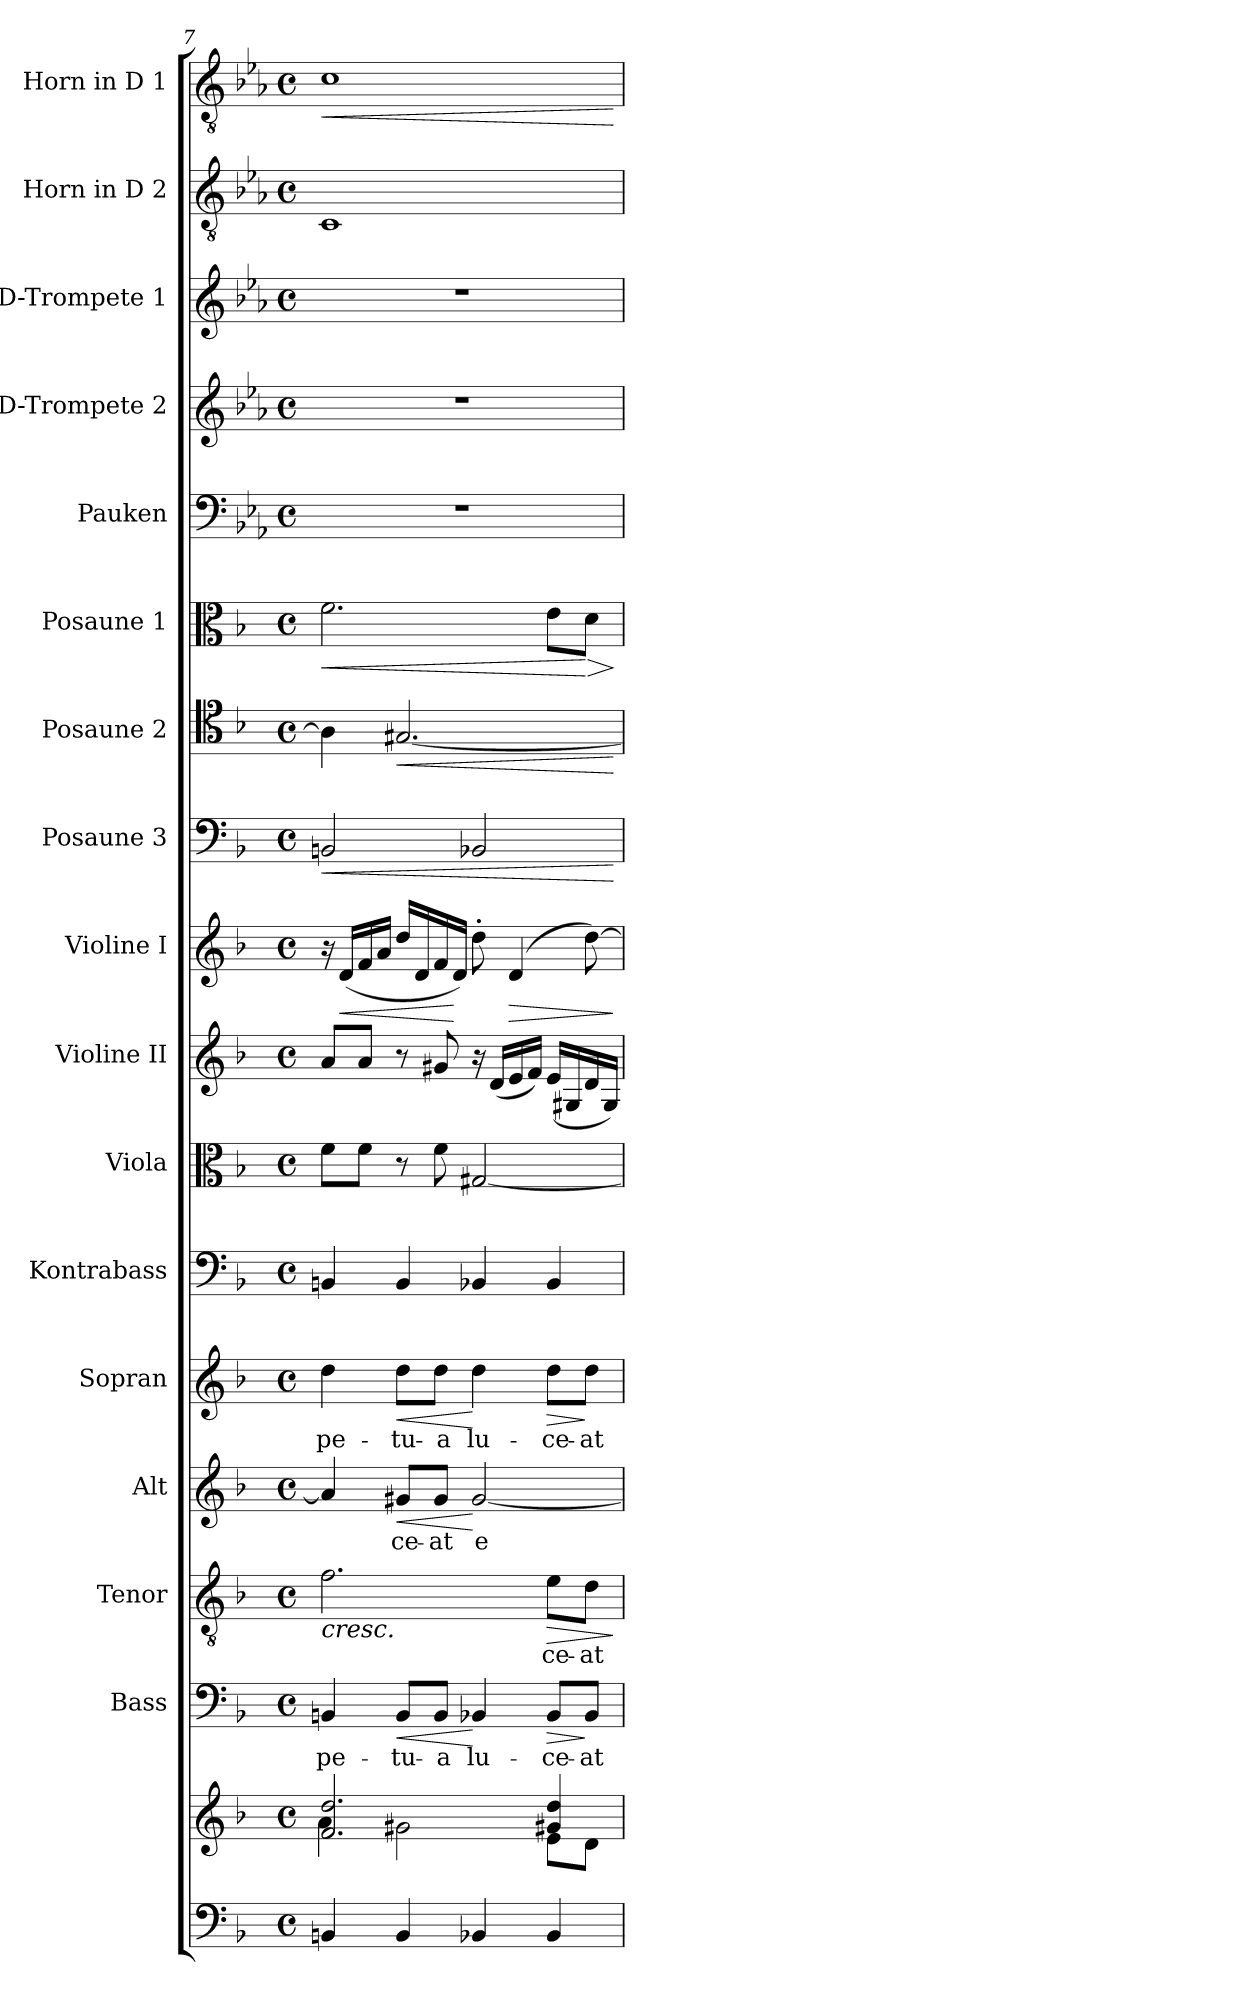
**kern	**kern	**kern	**text	**dynam	**kern	**text	**dynam	**kern	**text	**dynam	**kern	**text	**dynam	**kern	**kern	**kern	**kern	**dynam	**kern	**dynam	**kern	**dynam	**kern	**dynam	**kern	**kern	**kern	**kern	**kern	**dynam
*part17	*part17	*part16	*part16	*part16	*part15	*part15	*part15	*part14	*part14	*part14	*part13	*part13	*part13	*part12	*part11	*part10	*part9	*part9	*part8	*part8	*part7	*part7	*part6	*part6	*part5	*part4	*part3	*part2	*part1	*part1
*staff18	*staff17	*staff16	*staff16	*staff16	*staff15	*staff15	*staff15	*staff14	*staff14	*staff14	*staff13	*staff13	*staff13	*staff12	*staff11	*staff10	*staff9	*staff9	*staff8	*staff8	*staff7	*staff7	*staff6	*staff6	*staff5	*staff4	*staff3	*staff2	*staff1	*staff1
*	*	*I"Bass	*	*	*I"Tenor	*	*	*I"Alt	*	*	*I"Sopran	*	*	*I"Kontrabass	*I"Viola	*I"Violine II	*I"Violine I	*	*I"Posaune 3	*	*I"Posaune 2	*	*I"Posaune 1	*	*I"Pauken	*I"D-Trompete 2	*I"D-Trompete 1	*I"Horn in D 2	*I"Horn in D 1	*
*	*	*I'B.	*	*	*I'T.	*	*	*I'A.	*	*	*I'S.	*	*	*I'Kb.	*I'Vla.	*I'Vl. II	*I'Vl. I	*	*I'Pos. 3	*	*I'Pos. 2	*	*I'Pos. 1	*	*I'Pk.	*I'D Trp. 2	*I'D Trp. 1	*I'Hrn. 2	*I'Hrn. 1	*
*clefF4	*clefG2	*clefF4	*	*	*clefGv2	*	*	*clefG2	*	*	*clefG2	*	*	*clefF4	*clefC3	*clefG2	*clefG2	*	*clefF4	*	*clefC4	*	*clefC3	*	*clefF4	*clefG2	*clefG2	*clefGv2	*clefGv2	*
*	*	*	*	*	*	*	*	*	*	*	*	*	*	*ITrd7c12	*	*	*	*	*	*	*	*	*	*	*ITrd-1c-2	*ITrd-1c-2	*ITrd-1c-2	*ITrd-1c-2	*ITrd-1c-2	*
*k[b-]	*k[b-]	*k[b-]	*	*	*k[b-]	*	*	*k[b-]	*	*	*k[b-]	*	*	*k[b-]	*k[b-]	*k[b-]	*k[b-]	*	*k[b-]	*	*k[b-]	*	*k[b-]	*	*k[b-]	*k[b-]	*k[b-]	*k[b-]	*k[b-]	*
*F:	*F:	*F:	*	*	*F:	*	*	*F:	*	*	*F:	*	*	*F:	*F:	*F:	*F:	*	*F:	*	*F:	*	*F:	*	*F:	*F:	*F:	*F:	*F:	*
*M4/4	*M4/4	*M4/4	*	*	*M4/4	*	*	*M4/4	*	*	*M4/4	*	*	*M4/4	*M4/4	*M4/4	*M4/4	*	*M4/4	*	*M4/4	*	*M4/4	*	*M4/4	*M4/4	*M4/4	*M4/4	*M4/4	*
*met(c)	*met(c)	*met(c)	*	*	*met(c)	*	*	*met(c)	*	*	*met(c)	*	*	*met(c)	*met(c)	*met(c)	*met(c)	*	*met(c)	*	*met(c)	*	*met(c)	*	*met(c)	*met(c)	*met(c)	*met(c)	*met(c)	*
=7	=7	=7	=7	=7	=7	=7	=7	=7	=7	=7	=7	=7	=7	=7	=7	=7	=7	=7	=7	=7	=7	=7	=7	=7	=7	=7	=7	=7	=7	=7
*	*^	*	*	*	*	*	*	*	*	*	*	*	*	*	*	*	*	*	*	*	*	*	*	*	*	*	*	*	*	*
!	!	!	!	!LO:LY:b	!	!	!	!LO:HP:b	!	!	!	!	!LO:LY:b	!	!	!	!	!	!	!	!LO:HP:b	!	!	!	!LO:HP:b	!	!	!	!	!	!LO:HP:b
4BBn/	2.f/ 2.dd/	4a\	4BBn/	-pe-	.	2.f\	.	<	4a/]	.	.	4dd\	-pe-	.	4BBBn/	8f\L	8a/L	16r	.	2BBn/	<	4A\]	.	2.f\	<	1r	1r	1r	1D	1d	<
!	!	!	!	!	!	!	!	!	!	!	!	!	!	!	!	!	!	!	!LO:HP:b	!	!	!	!	!	!	!	!	!	!	!	!
.	.	.	.	.	.	.	.	.	.	.	.	.	.	.	.	.	.	(<16d/LL	<	.	.	.	.	.	.	.	.	.	.	.	.
.	.	.	.	.	.	.	.	.	.	.	.	.	.	.	.	8f\J	8a/J	16f/	.	.	.	.	.	.	.	.	.	.	.	.	.
.	.	.	.	.	.	.	.	.	.	.	.	.	.	.	.	.	.	16a/JJ	.	.	.	.	.	.	.	.	.	.	.	.	.
!	!	!	!	!LO:LY:b	!LO:HP:b	!	!	!	!	!LO:LY:b	!LO:HP:b	!	!LO:LY:b	!LO:HP:b	!	!	!	!	!	!	!	!	!LO:HP:b	!	!	!	!	!	!	!	!
4BB/	.	2g#X\	8BB/L	-tu-	<	.	.	.	8g#X/L	-ce-	<	8dd\L	-tu-	<	4BBB/	8r	8r	16dd/LL	.	.	.	[2.G#X/	<	.	.	.	.	.	.	.	.
.	.	.	.	.	.	.	.	.	.	.	.	.	.	.	.	.	.	16d/	.	.	.	.	.	.	.	.	.	.	.	.	.
!	!	!	!	!LO:LY:b	!	!	!	!	!	!LO:LY:b	!	!	!LO:LY:b	!	!	!	!	!	!	!	!	!	!	!	!	!	!	!	!	!	!
.	.	.	8BB/J	-a	.	.	.	.	8g#/J	-at	.	8dd\J	-a	.	.	8f\	8g#X/	16f/	.	.	.	.	.	.	.	.	.	.	.	.	.
.	.	.	.	.	.	.	.	.	.	.	.	.	.	.	.	.	.	16d/JJ)	[	.	.	.	.	.	.	.	.	.	.	.	.
!	!	!	!	!LO:LY:b	!	!	!	!	!	!LO:LY:b	!	!	!LO:LY:b	!	!	!	!	!	!	!	!	!	!	!	!	!	!	!	!	!	!
4BB-X/	.	.	4BB-X/	lu-	[	.	.	.	[2g#/	e-	[	4dd\	lu-	[	4BBB-X/	[2G#X/	16r	8dd'>\	.	2BB-X/	.	.	.	.	.	.	.	.	.	.	.
.	.	.	.	.	.	.	.	.	.	.	.	.	.	.	.	.	(<16d/LL	.	.	.	.	.	.	.	.	.	.	.	.	.	.
!	!	!	!	!	!	!	!	!	!	!	!	!	!	!	!	!	!	!	!LO:HP:b	!	!	!	!	!	!	!	!	!	!	!	!
.	.	.	.	.	.	.	.	.	.	.	.	.	.	.	.	.	16e/	(4d/	>	.	.	.	.	.	.	.	.	.	.	.	.
.	.	.	.	.	.	.	.	.	.	.	.	.	.	.	.	.	16f/JJ)	.	.	.	.	.	.	.	.	.	.	.	.	.	.
!	!	!	!	!LO:LY:b	!LO:HP:b	!	!LO:LY:b	!LO:HP:b	!	!	!	!	!LO:LY:b	!LO:HP:b	!	!	!	!	!	!	!	!	!	!	!	!	!	!	!	!	!
4BB-/	4g#X/ 4dd/	8e\L	8BB-/L	-ce-	>	8e\L	-ce-	>	.	.	.	8dd\L	-ce-	>	4BBB-/	.	(<16e/LL	.	.	.	.	.	.	8e\L	.	.	.	.	.	.	.
.	.	.	.	.	.	.	.	.	.	.	.	.	.	.	.	.	16G#X/	.	.	.	.	.	.	.	.	.	.	.	.	.	.
!	!	!	!	!LO:LY:b	!	!	!LO:LY:b	!	!	!	!	!	!LO:LY:b	!	!	!	!	!	!	!	!	!	!	!	!LO:HP:n=1:b	!	!	!	!	!	!
.	.	8d\J	8BB-/J	-at	]	8d\J	-at	[	.	.	.	8dd\J	-at	]	.	.	16d/	[8dd\)	.	.	.	.	.	8d\J	[ >	.	.	.	.	.	.
.	.	.	.	.	.	.	.	.	.	.	.	.	.	.	.	.	16G#/JJ)	.	.	.	.	.	.	.	.	.	.	.	.	.	.
*	*v	*v	*	*	*	*	*	*	*	*	*	*	*	*	*	*	*	*	*	*	*	*	*	*	*	*	*	*	*	*	*
.	.	.	.	.	.	.	]	.	.	.	.	.	.	.	.	.	.	]	.	[	.	[	.	]	.	.	.	.	.	[
=	=	=	=	=	=	=	=	=	=	=	=	=	=	=	=	=	=	=	=	=	=	=	=	=	=	=	=	=	=	=
*-	*-	*-	*-	*-	*-	*-	*-	*-	*-	*-	*-	*-	*-	*-	*-	*-	*-	*-	*-	*-	*-	*-	*-	*-	*-	*-	*-	*-	*-	*-
